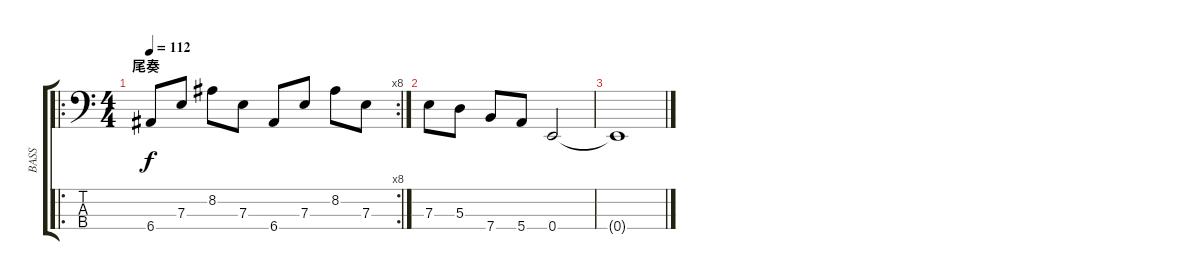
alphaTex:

\track ("BASS" "BASS") {instrument electricbassfinger}
\staff {score tabs}
\tuning (G2 D2 A1 E1) {hide}
\ro
\rc 8
\ts (4 4)
\section ("" "尾奏")
\tempo 112
\clef f4
\ks c
6.4.8{dy f} 7.3.8 8.2.8 7.3.8 6.4.8 7.3.8 8.2.8 7.3.8 |
7.3.8 5.3.8 7.4.8 5.4.8 0.4.2 |
0.4{t}.1
